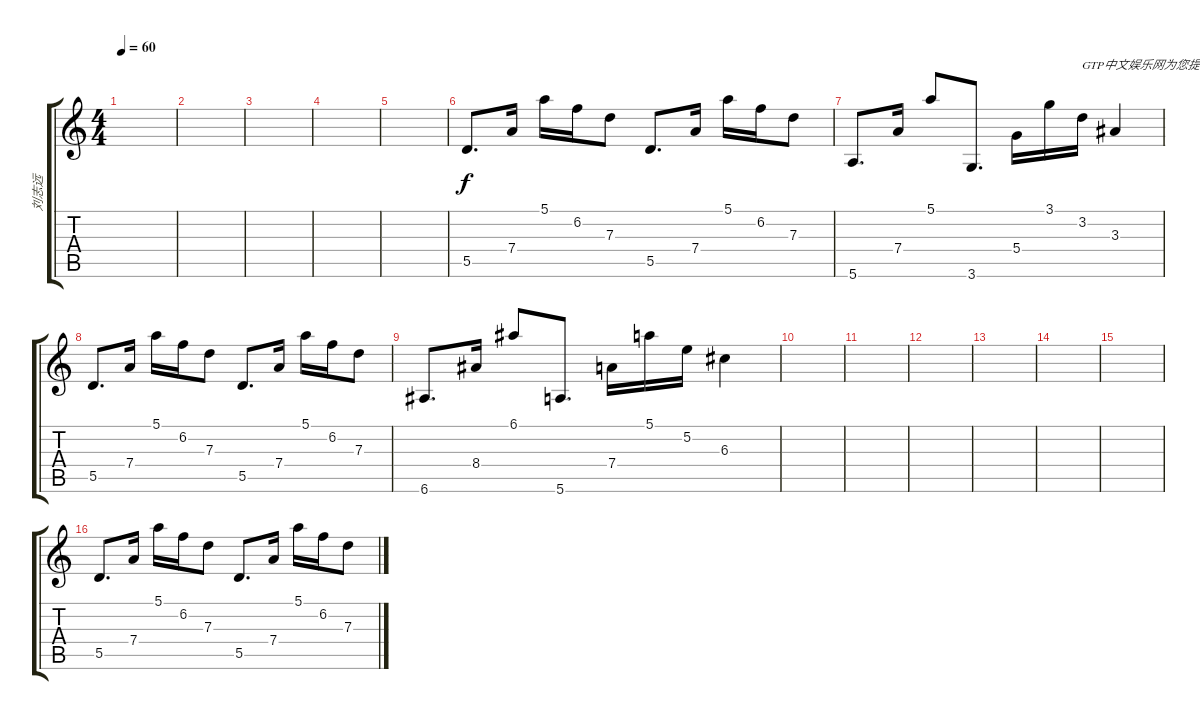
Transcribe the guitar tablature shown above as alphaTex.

\track ("刘志远" "刘志远") {instrument distortionguitar}
\staff {score tabs}
\tuning (E4 B3 G3 D3 A2 E2) {hide}
\ts (4 4)
\tempo 60
\clef g2
\ks c
|
|
|
|
|
5.5.8{d} 7.4.16 5.1.16 6.2.16 7.3.8 5.5.8{d} 7.4.16 5.1.16 6.2.16 7.3.8 |
5.6.8{d} 7.4.16 5.1.8 3.6.8{d} 5.4.16 3.1.16 3.2.16{txt "GTP中文娱乐网为您提供优秀的谱子"} 3.3.4 |
5.5.8{d} 7.4.16 5.1.16 6.2.16 7.3.8 5.5.8{d} 7.4.16 5.1.16 6.2.16 7.3.8 |
6.6.8{d} 8.4.16 6.1.8 5.6.8{d} 7.4.16 5.1.16 5.2.16 6.3.4 |
|
|
|
|
|
|
5.5.8{d} 7.4.16 5.1.16 6.2.16 7.3.8 5.5.8{d} 7.4.16 5.1.16 6.2.16 7.3.8
